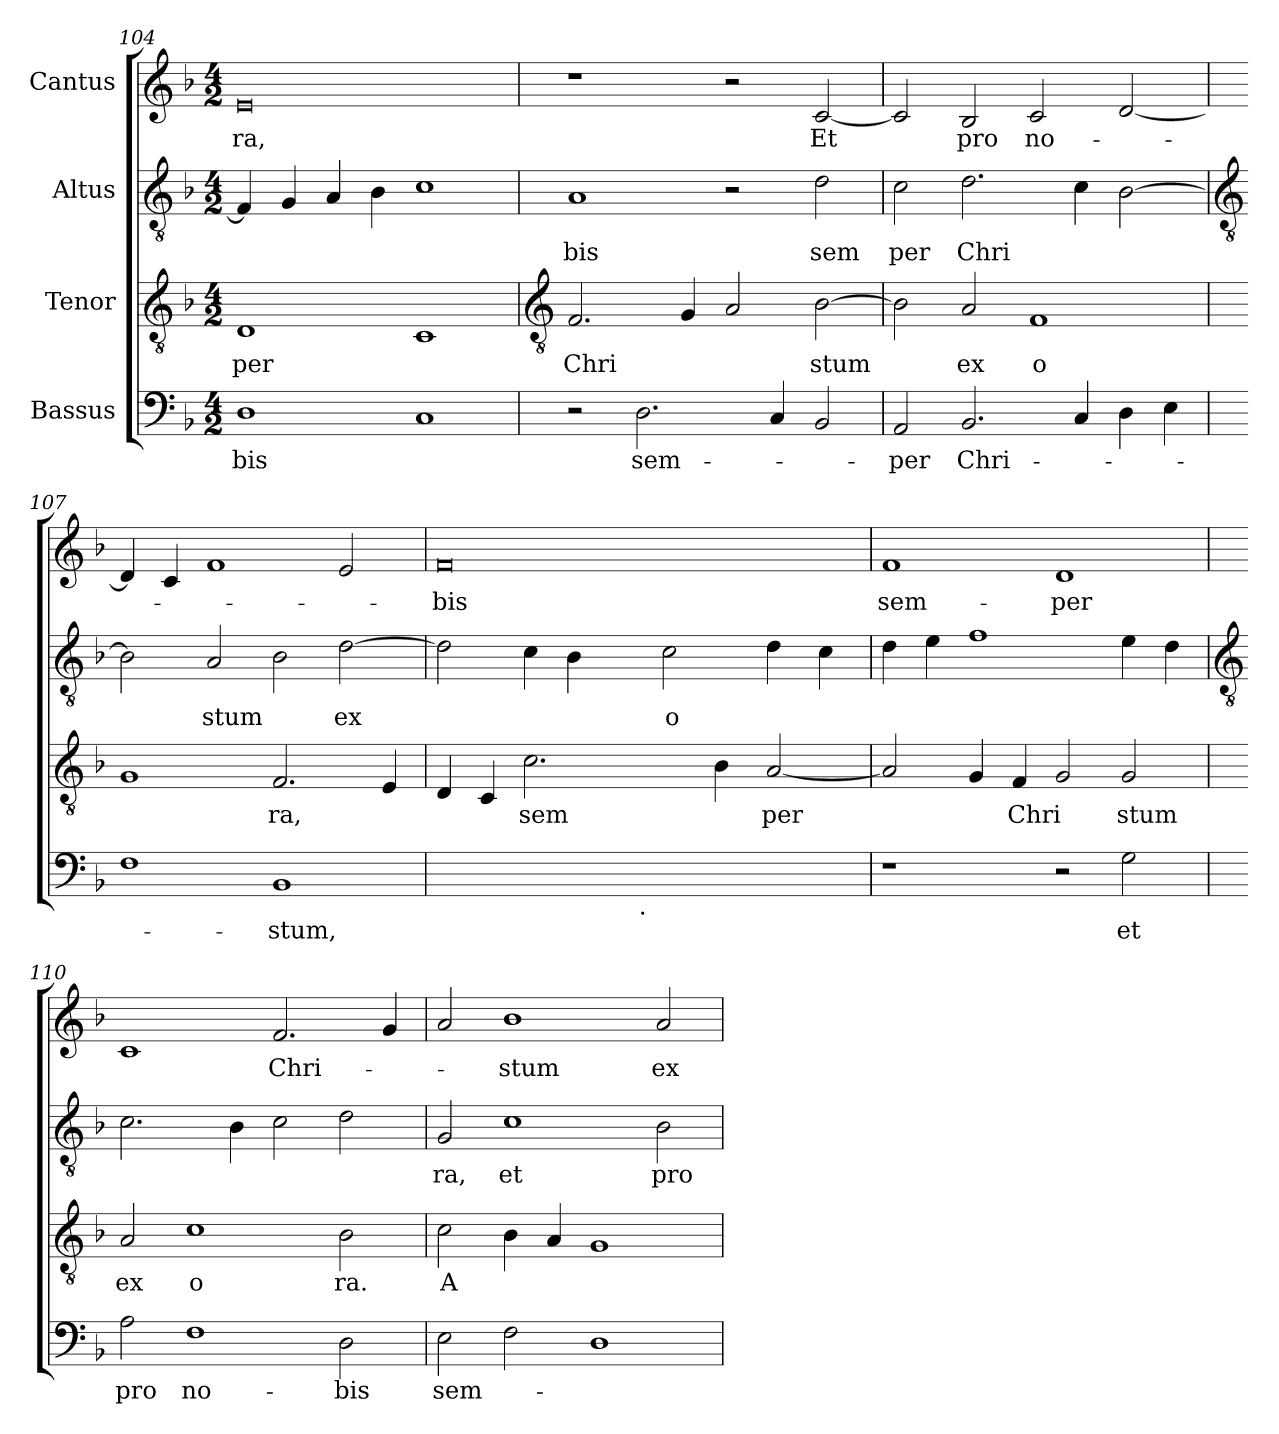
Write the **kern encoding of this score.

**kern	**text	**kern	**text	**kern	**text	**kern	**text
*part4	*part4	*part3	*part3	*part2	*part2	*part1	*part1
*staff4	*staff4	*staff3	*staff3	*staff2	*staff2	*staff1	*staff1
*I"Bassus	*	*I"Tenor	*	*I"Altus	*	*I"Cantus	*
*clefF4	*	*clefGv2	*	*clefGv2	*	*clefG2	*
*k[b-]	*	*k[b-]	*	*k[b-]	*	*k[b-]	*
*F:	*	*F:	*	*F:	*	*F:	*
*M4/2	*	*M4/2	*	*M4/2	*	*M4/2	*
=104	=104	=104	=104	=104	=104	=104	=104
!	!LO:LY:b	!	!LO:LY:b	!	!	!	!LO:LY:b
1D	-bis	1D	per	4F/]	.	0e	ra,
.	.	.	.	4G/	.	.	.
.	.	.	.	4A/	.	.	.
.	.	.	.	4B-\	.	.	.
1C	.	1C	.	1c	.	.	.
!!LO:LB:g=z
=105	=105	=105	=105	=105	=105	=105	=105
*	*	*clefGv2	*	*	*	*	*
!	!	!	!LO:LY:b	!	!LO:LY:b	!	!
2r	.	2.F/	Chri	1A	bis	1r	.
!	!LO:LY:b	!	!	!	!	!	!
2.D\	sem-	.	.	.	.	.	.
.	.	4G/	.	.	.	.	.
.	.	2A/	.	2r	.	2r	.
4C/	.	.	.	.	.	.	.
!	!	!	!LO:LY:b	!	!LO:LY:b	!	!LO:LY:b
2BB-/	.	[2B-\	stum	2d\	sem	[2c/	Et
=106	=106	=106	=106	=106	=106	=106	=106
!	!LO:LY:b	!	!	!	!LO:LY:b	!	!
2AA/	-per	2B-\]	.	2c\	per	2c/]	.
!	!LO:LY:b	!	!LO:LY:b	!	!LO:LY:b	!	!LO:LY:b
2.BB-/	Chri-	2A/	ex	2.d\	Chri	2B-/	pro
!	!	!	!LO:LY:b	!	!	!	!LO:LY:b
.	.	1F	o	.	.	2c/	no-
4C/	.	.	.	4c\	.	.	.
4D\	.	.	.	[2B-\	.	[2d/	.
4E\	.	.	.	.	.	.	.
!!LO:LB:g=z
=107	=107	=107	=107	=107	=107	=107	=107
*	*	*	*	*clefGv2	*	*	*
1F	.	1G	.	2B-\]	.	4d/]	.
.	.	.	.	.	.	4c/	.
!	!	!	!	!	!LO:LY:b	!	!
.	.	.	.	2A/	stum	1f	.
!	!LO:LY:b	!	!LO:LY:b	!	!	!	!
1BB-	-stum,	2.F/	ra,	2B-\	.	.	.
!	!	!	!	!	!LO:LY:b	!	!
.	.	.	.	[2d\	ex	2e/	.
.	.	4E/	.	.	.	.	.
=108	=108	=108	=108	=108	=108	=108	=108
!	!	!	!	!	!	!	!LO:LY:b
4ryy	.	4D/	.	2d\]	.	0f	-bis
4ryy	.	4C/	.	.	.	.	.
!	!	!	!LO:LY:b	!	!	!	!
4ryy	.	2.c\	sem	4c\	.	.	.
32ryy	.	.	.	4B-\	.	.	.
32ryy	.	.	.	.	.	.	.
32ryy	.	.	.	.	.	.	.
32ryy	.	.	.	.	.	.	.
32ryy	.	.	.	.	.	.	.
32ryy	.	.	.	.	.	.	.
!LO:TX:b:t=.	!	!	!	!	!	!	!
32ryy	.	.	.	.	.	.	.
4ryy	.	.	.	.	.	.	.
!	!	!	!	!	!LO:LY:b	!	!
.	.	.	.	2c\	o	.	.
4ryy	.	.	.	.	.	.	.
.	.	4B-\	.	.	.	.	.
4ryy	.	.	.	.	.	.	.
!	!	!	!LO:LY:b	!	!	!	!
.	.	[2A/	per	4d\	.	.	.
4ryy	.	.	.	.	.	.	.
.	.	.	.	4c\	.	.	.
32ryy	.	.	.	.	.	.	.
=109	=109	=109	=109	=109	=109	=109	=109
!	!	!	!	!	!	!	!LO:LY:b
1r	.	2A/]	.	4d\	.	1f	sem-
.	.	.	.	4e\	.	.	.
.	.	4G/	.	1f	.	.	.
!	!	!	!LO:LY:b	!	!	!	!
.	.	4F/	Chri	.	.	.	.
!	!	!	!	!	!	!	!LO:LY:b
2r	.	2G/	.	.	.	1d	-per
!	!LO:LY:b	!	!LO:LY:b	!	!	!	!
2G\	et	2G/	stum	4e\	.	.	.
.	.	.	.	4d\	.	.	.
!!LO:LB:g=z
=110	=110	=110	=110	=110	=110	=110	=110
*	*	*	*	*clefGv2	*	*	*
!	!LO:LY:b	!	!LO:LY:b	!	!	!	!
2A\	pro	2A/	ex	2.c\	.	1c	.
!	!LO:LY:b	!	!LO:LY:b	!	!	!	!
1F	no-	1c	o	.	.	.	.
.	.	.	.	4B-\	.	.	.
!	!	!	!	!	!	!	!LO:LY:b
.	.	.	.	2c\	.	2.f/	Chri-
!	!LO:LY:b	!	!LO:LY:b	!	!	!	!
2D\	-bis	2B-\	ra.	2d\	.	.	.
.	.	.	.	.	.	4g/	.
=111	=111	=111	=111	=111	=111	=111	=111
!	!LO:LY:b	!	!LO:LY:b	!	!LO:LY:b	!	!
2E\	sem-	2c\	A	2G/	ra,	2a/	.
!	!	!	!	!	!LO:LY:b	!	!LO:LY:b
2F\	.	4B-\	.	1c	et	1b-	-stum
.	.	4A/	.	.	.	.	.
1D	.	1G	.	.	.	.	.
!	!	!	!	!	!LO:LY:b	!	!LO:LY:b
.	.	.	.	2B-\	pro	2a/	ex-
=	=	=	=	=	=	=	=
*-	*-	*-	*-	*-	*-	*-	*-
